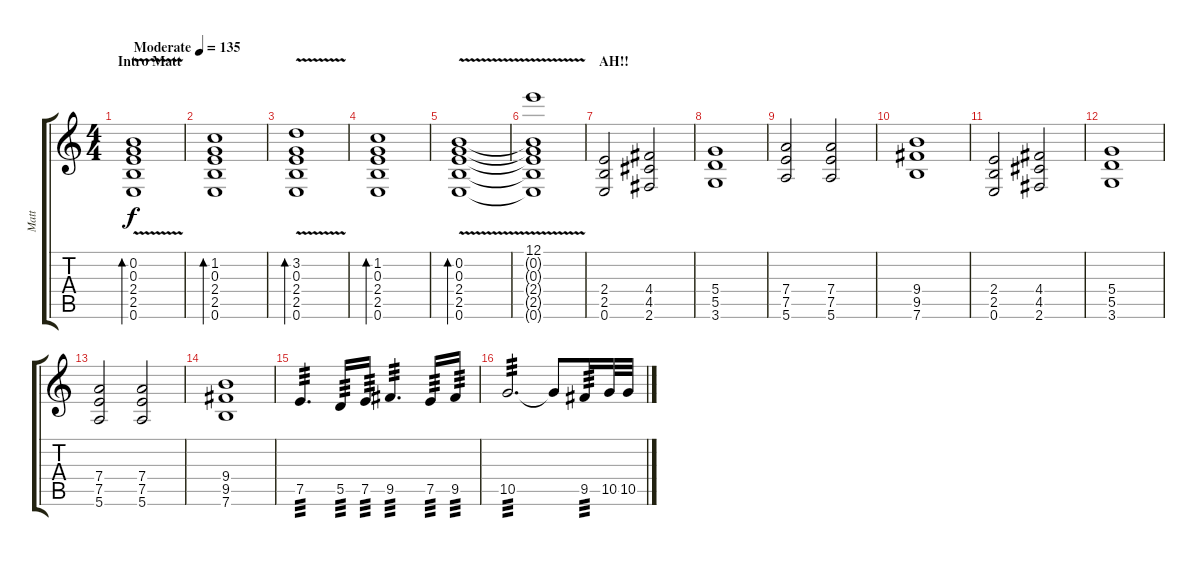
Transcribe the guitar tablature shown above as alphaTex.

\track ("Matt" "Matt") {instrument distortionguitar}
\staff {score tabs}
\tuning (E4 B3 G3 D3 A2 E2) {hide}
\ts (4 4)
\section ("" "Intro Matt")
\tempo (135 "Moderate")
\clef g2
\ks c
(0.2{v} 0.3{v} 2.4{v} 2.5{v} 0.6{v}).1{bd 480 dy f instrument distortionguitar} |
(1.2 0.3 2.4 2.5 0.6).1{bd 480} |
(3.2{v} 0.3{v} 2.4{v} 2.5{v} 0.6{v}).1{bd 480} |
(1.2 0.3 2.4 2.5 0.6).1{bd 480} |
(0.2{v} 0.3{v} 2.4{v} 2.5{v} 0.6{v}).1{bd 480} |
(12.1 0.2{t} 0.3{t} 2.4{t} 2.5{t} 0.6{t}).1 |
\section ("" "AH!!")
(2.4 2.5 0.6).2 (4.4 4.5 2.6).2 |
\section ("" "")
(5.4 5.5 3.6).1 |
\section ("" "")
(7.4 7.5 5.6).2 (7.4 7.5 5.6).2 |
(9.4 9.5 7.6).1 |
(2.4 2.5 0.6).2 (4.4 4.5 2.6).2 |
(5.4 5.5 3.6).1 |
(7.4 7.5 5.6).2 (7.4 7.5 5.6).2 |
(9.4 9.5 7.6).1 |
\section ("" "")
7.5.4{d tp 3} 5.5.16{tp 3} 7.5.16{tp 3} 9.5.4{d tp 3} 7.5.16{tp 3} 9.5.16{tp 3} |
10.5.2{d tp 3} 10.5{t}.8 9.5.16{tp 3} 10.5.32 10.5.32
